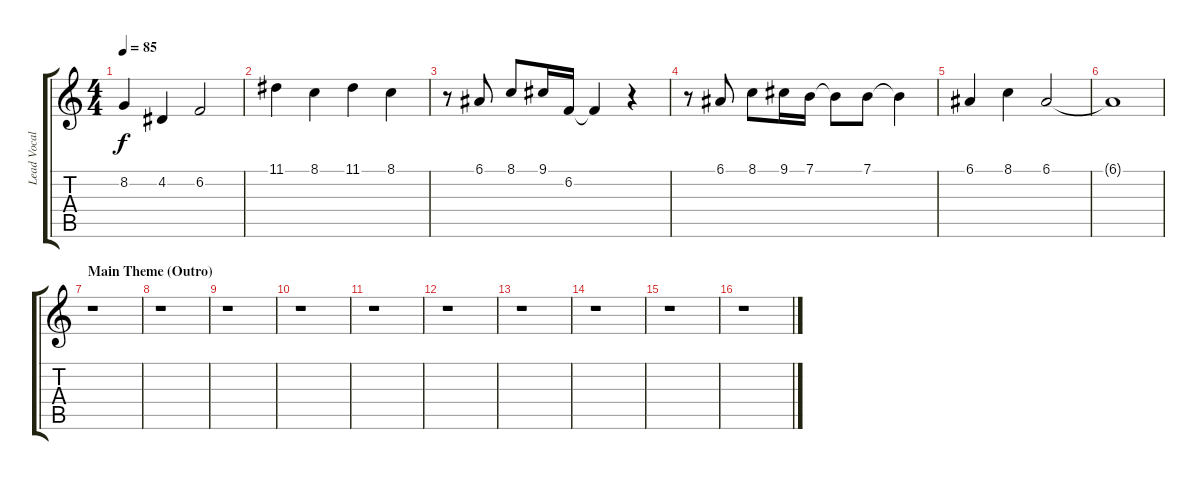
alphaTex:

\track ("Lead Vocals" "Lead Vocal") {instrument lead6voice}
\staff {score tabs}
\tuning (E4 B3 G3 D3 A2 E2) {hide}
\ts (4 4)
\tempo 85
\clef g2
\ks c
8.2.4{dy f} 4.2.4 6.2.2 |
11.1.4 8.1.4 11.1.4 8.1.4 |
r.8 6.1.8 8.1.8 9.1.16 6.2.16 6.2{t}.4 r.4 |
r.8 6.1.8 8.1.8 9.1.16 7.1.16 7.1{t}.8 7.1.8 7.1{t}.4 |
6.1.4 8.1.4 6.1.2 |
6.1{t}.1{volume 0} |
\section ("" "Main Theme (Outro)")
r.1 |
r.1 |
r.1 |
r.1 |
r.1 |
r.1 |
r.1 |
r.1 |
r.1 |
r.1
